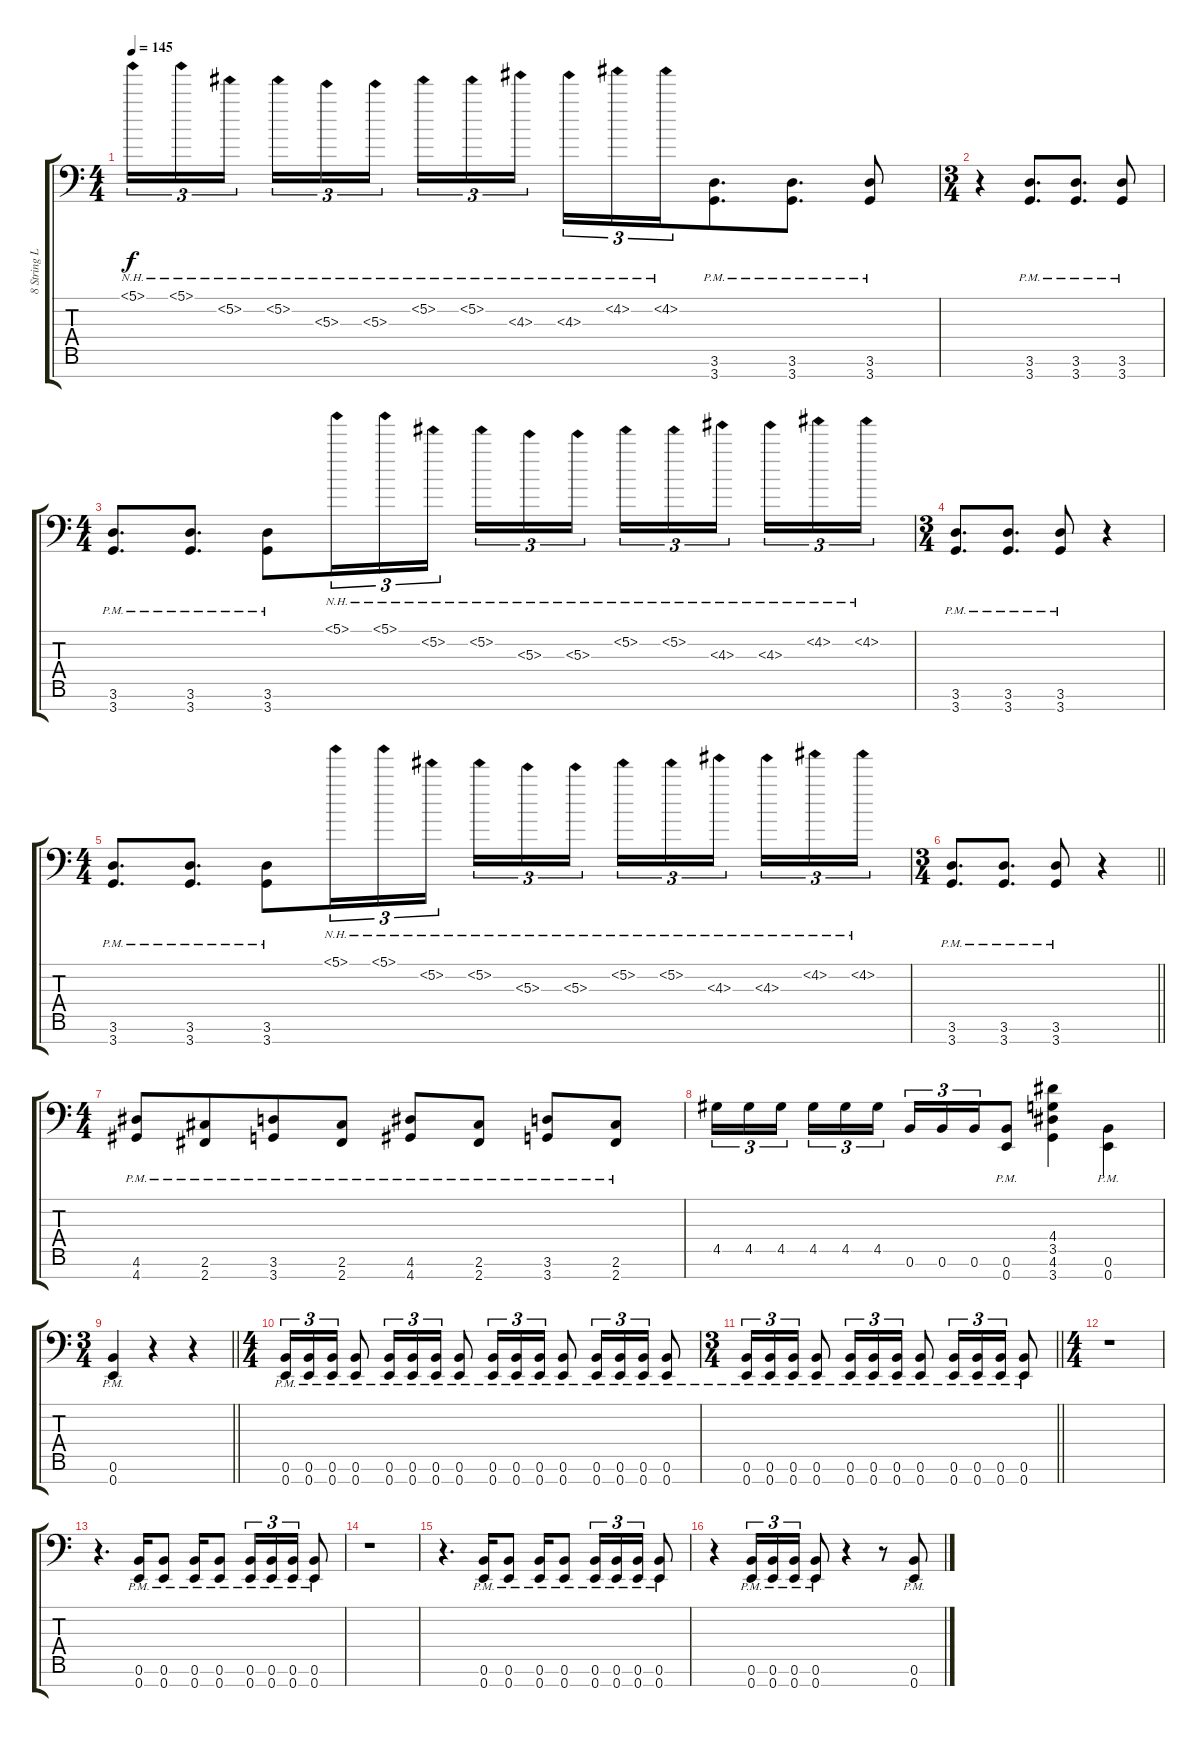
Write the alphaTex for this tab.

\track ("8 String LOW LEFT" "8 String L") {instrument distortionguitar}
\staff {score tabs}
\tuning (B3 Gb3 E3 B2 E2 B1 E1) {hide}
\ts (4 4)
\tempo 145
\clef f4
\ks c
5.1{nh}.16{tu (3 2) dy f} 5.1{nh}.16{tu (3 2) beam merge} 5.2{nh}.16{tu (3 2) beam splitsecondary} 5.2{nh}.16{tu (3 2)} 5.3{nh}.16{tu (3 2)} 5.3{nh}.16{tu (3 2)} 5.2{nh}.16{tu (3 2)} 5.2{nh}.16{tu (3 2)} 4.3{nh}.16{tu (3 2) beam splitsecondary} 4.3{nh}.16{tu (3 2)} 4.2{nh}.16{tu (3 2)} 4.2{nh}.16{tu (3 2) beam merge} (3.6{pm} 3.7{pm}).8{d} (3.6{pm} 3.7{pm}).8{d} (3.6{pm} 3.7{pm}).8 |
\ts (3 4)
r.4{beam merge} (3.6{pm} 3.7{pm}).8{d beam merge} (3.6{pm} 3.7{pm}).8{d} (3.6{pm} 3.7{pm}).8 |
\ts (4 4)
(3.6{pm} 3.7{pm}).8{d beam merge} (3.6{pm} 3.7{pm}).8{d} (3.6{pm} 3.7{pm}).8{beam merge} 5.1{nh}.16{tu (3 2)} 5.1{nh}.16{tu (3 2) beam merge} 5.2{nh}.16{tu (3 2) beam splitsecondary} 5.2{nh}.16{tu (3 2)} 5.3{nh}.16{tu (3 2)} 5.3{nh}.16{tu (3 2)} 5.2{nh}.16{tu (3 2)} 5.2{nh}.16{tu (3 2)} 4.3{nh}.16{tu (3 2) beam splitsecondary} 4.3{nh}.16{tu (3 2)} 4.2{nh}.16{tu (3 2)} 4.2{nh}.16{tu (3 2)} |
\ts (3 4)
(3.6{pm} 3.7{pm}).8{d beam merge} (3.6{pm} 3.7{pm}).8{d} (3.6{pm} 3.7{pm}).8{beam merge} r.4 |
\ts (4 4)
(3.6{pm} 3.7{pm}).8{d beam merge} (3.6{pm} 3.7{pm}).8{d} (3.6{pm} 3.7{pm}).8{beam merge} 5.1{nh}.16{tu (3 2)} 5.1{nh}.16{tu (3 2) beam merge} 5.2{nh}.16{tu (3 2) beam splitsecondary} 5.2{nh}.16{tu (3 2)} 5.3{nh}.16{tu (3 2)} 5.3{nh}.16{tu (3 2)} 5.2{nh}.16{tu (3 2)} 5.2{nh}.16{tu (3 2)} 4.3{nh}.16{tu (3 2) beam splitsecondary} 4.3{nh}.16{tu (3 2)} 4.2{nh}.16{tu (3 2)} 4.2{nh}.16{tu (3 2)} |
\ts (3 4)
\barLineRight lightlight
(3.6{pm} 3.7{pm}).8{d beam merge} (3.6{pm} 3.7{pm}).8{d} (3.6{pm} 3.7{pm}).8{beam merge} r.4 |
\ts (4 4)
\section ("" "")
(4.6{pm} 4.7{pm}).8{beam merge} (2.6{pm} 2.7{pm}).8{beam merge} (3.6{pm} 3.7{pm}).8{beam merge} (2.6{pm} 2.7{pm}).8 (4.6{pm} 4.7{pm}).8{beam merge} (2.6{pm} 2.7{pm}).8 (3.6{pm} 3.7{pm}).8{beam merge} (2.6{pm} 2.7{pm}).8 |
4.5.16{tu (3 2) beam merge} 4.5.16{tu (3 2)} 4.5.16{tu (3 2) beam splitsecondary} 4.5.16{tu (3 2)} 4.5.16{tu (3 2)} 4.5.16{tu (3 2)} 0.6.16{tu (3 2)} 0.6.16{tu (3 2)} 0.6.16{tu (3 2) beam merge} (0.6{pm} 0.7{pm}).8 (4.4 3.5 4.6 3.7).4{beam merge} (0.6{pm} 0.7{pm}).4 |
\ts (3 4)
\barLineRight lightlight
(0.6{pm} 0.7{pm}).4{beam merge} r.4 r.4 |
\ts (4 4)
(0.6{pm} 0.7{pm}).16{tu (3 2)} (0.6{pm} 0.7{pm}).16{tu (3 2)} (0.6{pm} 0.7{pm}).16{tu (3 2)} (0.6{pm} 0.7{pm}).8 (0.6{pm} 0.7{pm}).16{tu (3 2)} (0.6{pm} 0.7{pm}).16{tu (3 2)} (0.6{pm} 0.7{pm}).16{tu (3 2)} (0.6{pm} 0.7{pm}).8 (0.6{pm} 0.7{pm}).16{tu (3 2)} (0.6{pm} 0.7{pm}).16{tu (3 2)} (0.6{pm} 0.7{pm}).16{tu (3 2)} (0.6{pm} 0.7{pm}).8 (0.6{pm} 0.7{pm}).16{tu (3 2)} (0.6{pm} 0.7{pm}).16{tu (3 2)} (0.6{pm} 0.7{pm}).16{tu (3 2)} (0.6{pm} 0.7{pm}).8 |
\ts (3 4)
\barLineRight lightlight
(0.6{pm} 0.7{pm}).16{tu (3 2)} (0.6{pm} 0.7{pm}).16{tu (3 2)} (0.6{pm} 0.7{pm}).16{tu (3 2)} (0.6{pm} 0.7{pm}).8 (0.6{pm} 0.7{pm}).16{tu (3 2)} (0.6{pm} 0.7{pm}).16{tu (3 2)} (0.6{pm} 0.7{pm}).16{tu (3 2)} (0.6{pm} 0.7{pm}).8 (0.6{pm} 0.7{pm}).16{tu (3 2)} (0.6{pm} 0.7{pm}).16{tu (3 2)} (0.6{pm} 0.7{pm}).16{tu (3 2)} (0.6{pm} 0.7{pm}).8 |
\ts (4 4)
\section ("" "")
r.1 |
r.4{d beam merge} (0.6{pm} 0.7{pm}).16{beam merge} (0.6{pm} 0.7{pm}).8 (0.6{pm} 0.7{pm}).16 (0.6{pm} 0.7{pm}).8 (0.6{pm} 0.7{pm}).16{tu (3 2)} (0.6{pm} 0.7{pm}).16{tu (3 2)} (0.6{pm} 0.7{pm}).16{tu (3 2)} (0.6{pm} 0.7{pm}).8 |
r.1 |
r.4{d beam merge} (0.6{pm} 0.7{pm}).16{beam merge} (0.6{pm} 0.7{pm}).8 (0.6{pm} 0.7{pm}).16 (0.6{pm} 0.7{pm}).8 (0.6{pm} 0.7{pm}).16{tu (3 2)} (0.6{pm} 0.7{pm}).16{tu (3 2)} (0.6{pm} 0.7{pm}).16{tu (3 2)} (0.6{pm} 0.7{pm}).8 |
r.4 (0.6{pm} 0.7{pm}).16{tu (3 2)} (0.6{pm} 0.7{pm}).16{tu (3 2)} (0.6{pm} 0.7{pm}).16{tu (3 2)} (0.6{pm} 0.7{pm}).8 r.4 r.8 (0.6{pm} 0.7{pm}).8
